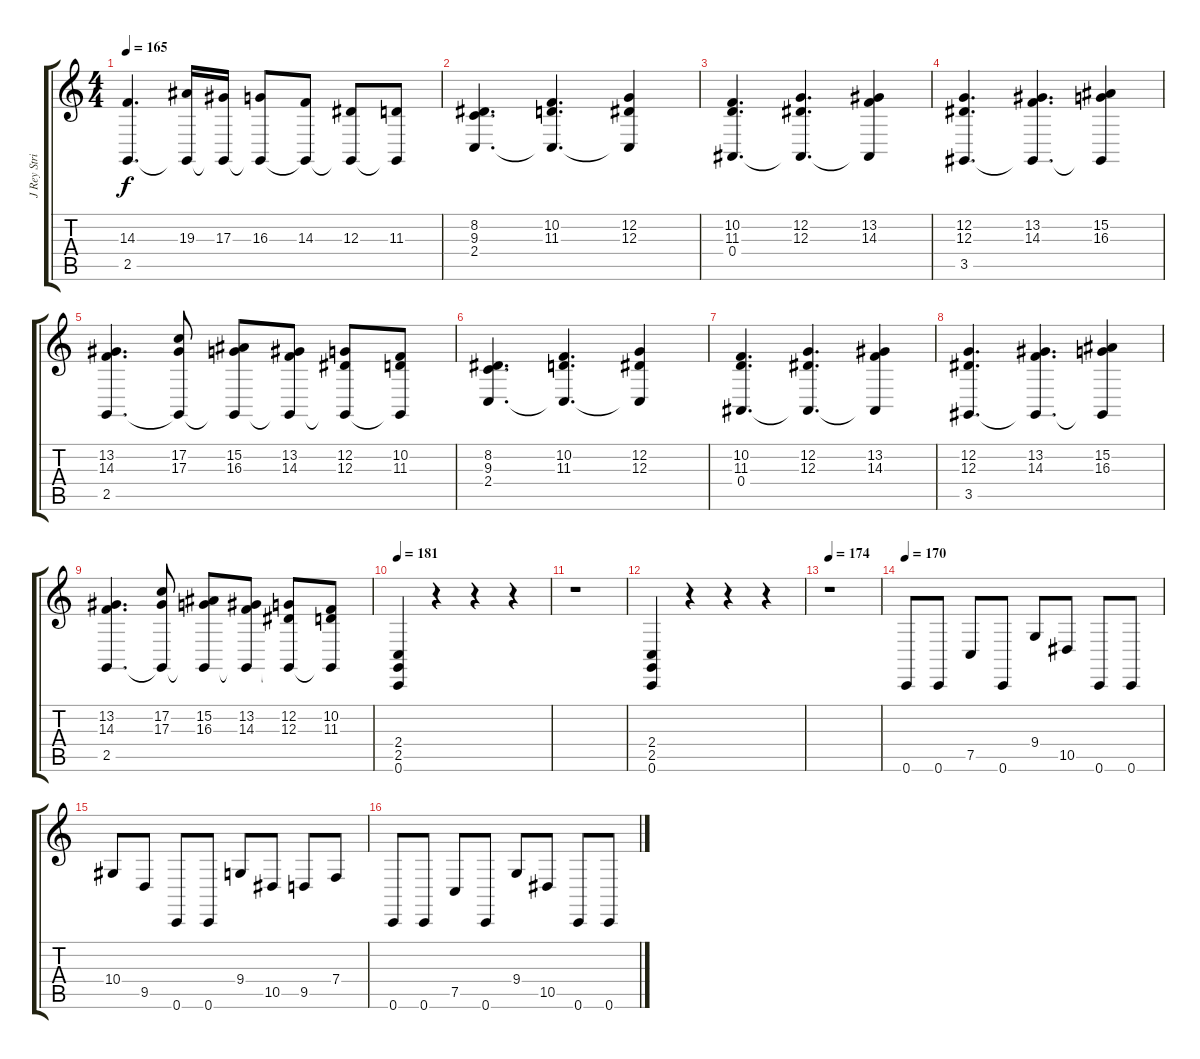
\track ("J Rey Strings" "J Rey Stri") {instrument stringensemble1}
\staff {score tabs}
\tuning (C4 G3 Eb3 Bb2 F2 C2) {hide}
\ts (4 4)
\tempo 165
\clef g2
\ks c
(14.3 2.5).4{d dy f} (19.3 2.5{t}).16 (17.3 2.5{t}).16 (16.3 2.5{t}).8 (14.3 2.5{t}).8 (12.3 2.5{t}).8 (11.3 2.5{t}).8 |
(8.2 9.3 2.4).4{d} (10.2 11.3 2.4{t}).4{d} (12.2 12.3 2.4{t}).4 |
(10.2 11.3 0.4).4{d} (12.2 12.3 0.4{t}).4{d} (13.2 14.3 0.4{t}).4 |
(12.2 12.3 3.5).4{d} (13.2 14.3 3.5{t}).4{d} (15.2 16.3 3.5{t}).4 |
(13.2 14.3 2.5).4{d} (17.2 17.3 2.5{t}).8 (15.2 16.3 2.5{t}).8 (13.2 14.3 2.5{t}).8 (12.2 12.3 2.5{t}).8 (10.2 11.3 2.5{t}).8 |
(8.2 9.3 2.4).4{d} (10.2 11.3 2.4{t}).4{d} (12.2 12.3 2.4{t}).4 |
(10.2 11.3 0.4).4{d} (12.2 12.3 0.4{t}).4{d} (13.2 14.3 0.4{t}).4 |
(12.2 12.3 3.5).4{d} (13.2 14.3 3.5{t}).4{d} (15.2 16.3 3.5{t}).4 |
(13.2 14.3 2.5).4{d} (17.2 17.3 2.5{t}).8 (15.2 16.3 2.5{t}).8 (13.2 14.3 2.5{t}).8 (12.2 12.3 2.5{t}).8 (10.2 11.3 2.5{t}).8 |
\tempo 181
(2.4 2.5 0.6).4 r.4 r.4 r.4 |
r.1 |
(2.4 2.5 0.6).4 r.4 r.4 r.4 |
\tempo 174
r.1 |
\tempo 170
0.6.8 0.6.8 7.5.8 0.6.8 9.4.8 10.5.8 0.6.8 0.6.8 |
10.4.8 9.5.8 0.6.8 0.6.8 9.4.8 10.5.8 9.5.8 7.4.8 |
0.6.8 0.6.8 7.5.8 0.6.8 9.4.8 10.5.8 0.6.8 0.6.8
